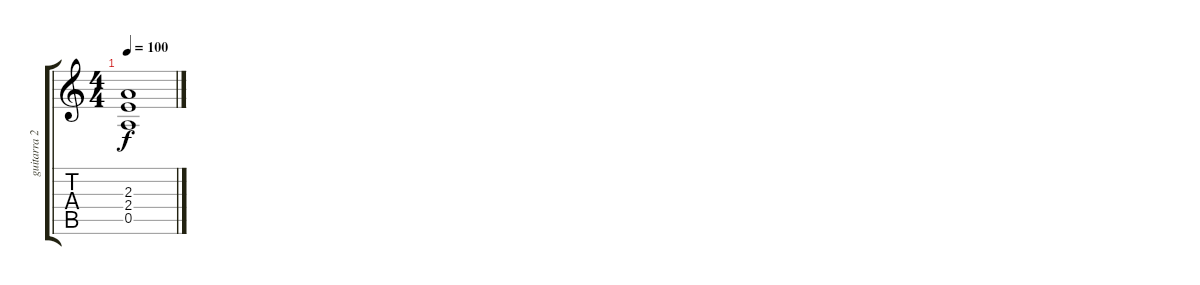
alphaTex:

\track ("guitarra 2" "guitarra 2") {instrument distortionguitar}
\staff {score tabs}
\tuning (E4 B3 G3 D3 A2 E2) {hide}
\ts (4 4)
\tempo 100
\clef g2
\ks c
(2.3 2.4 0.5).1{dy f}
